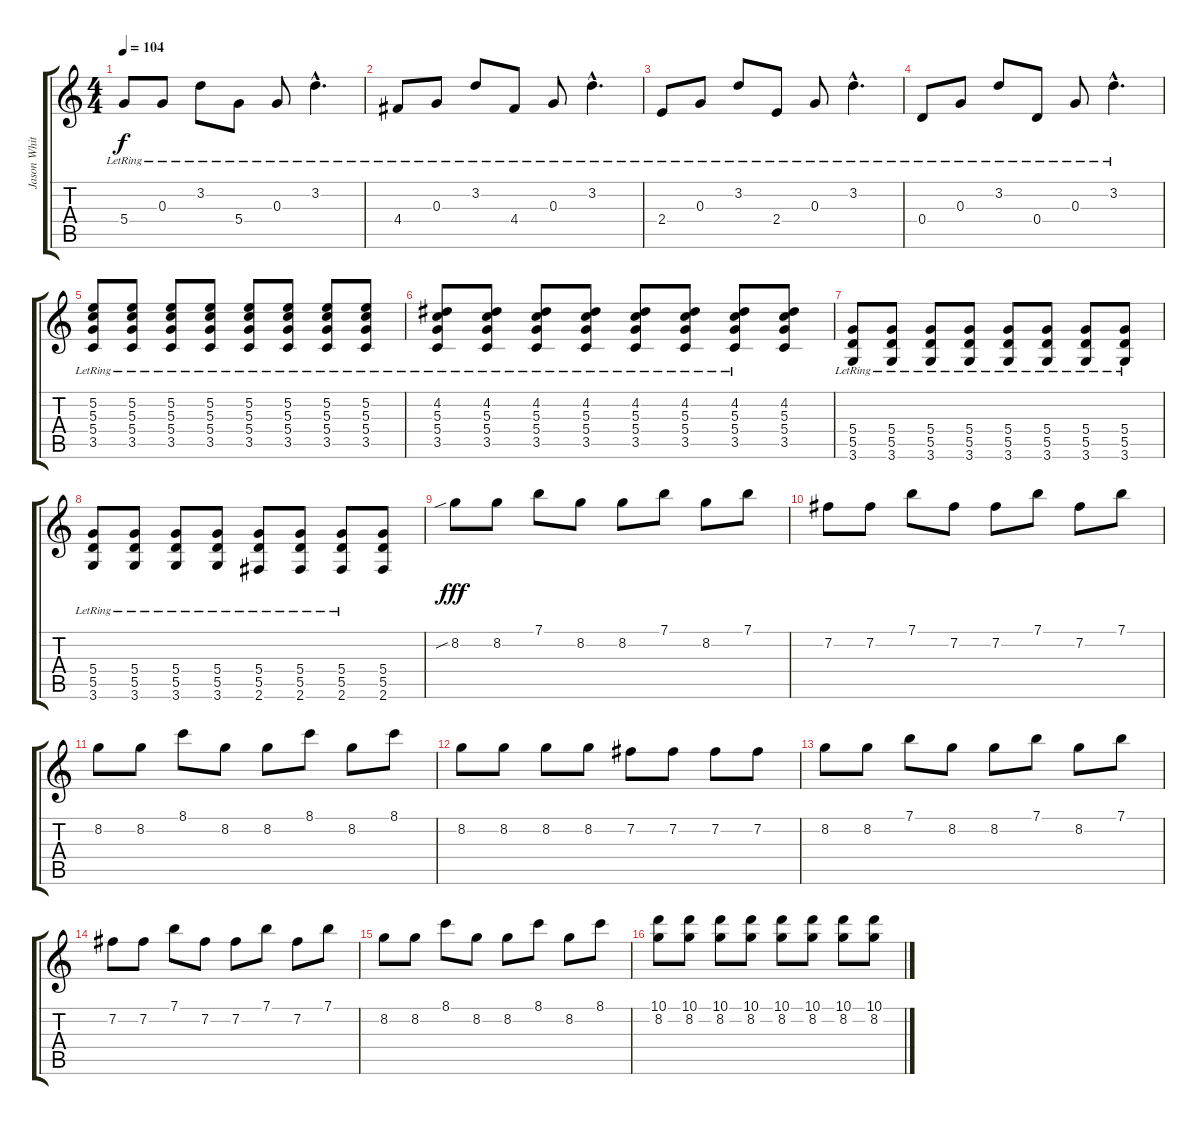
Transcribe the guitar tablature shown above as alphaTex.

\track ("Jason White Gtr 3" "Jason Whit") {instrument overdrivenguitar}
\staff {score tabs}
\tuning (E4 B3 G3 D3 A2 E2) {hide}
\ts (4 4)
\tempo 104
\clef g2
\ks c
5.4{lr}.8{dy f} 0.3{lr}.8 3.2{lr}.8 5.4{lr}.8 0.3{lr}.8 3.2{hac lr}.4{d} |
4.4{lr}.8 0.3{lr}.8 3.2{lr}.8 4.4{lr}.8 0.3{lr}.8 3.2{hac lr}.4{d} |
2.4{lr}.8 0.3{lr}.8 3.2{lr}.8 2.4{lr}.8 0.3{lr}.8 3.2{hac lr}.4{d} |
0.4{lr}.8 0.3{lr}.8 3.2{lr}.8 0.4{lr}.8 0.3{lr}.8 3.2{hac lr}.4{d} |
(5.2{lr} 5.3{lr} 5.4{lr} 3.5{lr}).8 (5.2{lr} 5.3{lr} 5.4{lr} 3.5{lr}).8 (5.2{lr} 5.3{lr} 5.4{lr} 3.5{lr}).8 (5.2{lr} 5.3{lr} 5.4{lr} 3.5{lr}).8 (5.2{lr} 5.3{lr} 5.4{lr} 3.5{lr}).8 (5.2{lr} 5.3{lr} 5.4{lr} 3.5{lr}).8 (5.2{lr} 5.3{lr} 5.4{lr} 3.5{lr}).8 (5.2{lr} 5.3{lr} 5.4 3.5{lr}).8 |
(4.2{lr} 5.3{lr} 5.4{lr} 3.5{lr}).8 (4.2{lr} 5.3{lr} 5.4{lr} 3.5{lr}).8 (4.2{lr} 5.3{lr} 5.4{lr} 3.5{lr}).8 (4.2{lr} 5.3{lr} 5.4{lr} 3.5{lr}).8 (4.2{lr} 5.3{lr} 5.4{lr} 3.5{lr}).8 (4.2{lr} 5.3{lr} 5.4{lr} 3.5{lr}).8 (4.2{lr} 5.3{lr} 5.4{lr} 3.5{lr}).8 (4.2 5.3 5.4 3.5).8 |
(5.4{lr} 5.5{lr} 3.6{lr}).8 (5.4{lr} 5.5{lr} 3.6{lr}).8 (5.4{lr} 5.5{lr} 3.6{lr}).8 (5.4{lr} 5.5{lr} 3.6{lr}).8 (5.4{lr} 5.5{lr} 3.6{lr}).8 (5.4{lr} 5.5{lr} 3.6{lr}).8 (5.4{lr} 5.5{lr} 3.6{lr}).8 (5.4{lr} 5.5{lr} 3.6{lr}).8 |
(5.4{lr} 5.5{lr} 3.6{lr}).8 (5.4{lr} 5.5{lr} 3.6{lr}).8 (5.4{lr} 5.5{lr} 3.6{lr}).8 (5.4{lr} 5.5{lr} 3.6{lr}).8 (5.4{lr} 5.5{lr} 2.6{lr}).8 (5.4{lr} 5.5{lr} 2.6{lr}).8 (5.4{lr} 5.5{lr} 2.6{lr}).8 (5.4 5.5 2.6).8 |
8.2{sib}.8{dy fff} 8.2.8 7.1.8 8.2.8 8.2.8 7.1.8 8.2.8 7.1.8 |
7.2.8 7.2.8 7.1.8 7.2.8 7.2.8 7.1.8 7.2.8 7.1.8 |
8.2.8 8.2.8 8.1.8 8.2.8 8.2.8 8.1.8 8.2.8 8.1.8 |
8.2.8 8.2.8 8.2.8 8.2.8 7.2.8 7.2.8 7.2.8 7.2.8 |
8.2.8 8.2.8 7.1.8 8.2.8 8.2.8 7.1.8 8.2.8 7.1.8 |
7.2.8 7.2.8 7.1.8 7.2.8 7.2.8 7.1.8 7.2.8 7.1.8 |
8.2.8 8.2.8 8.1.8 8.2.8 8.2.8 8.1.8 8.2.8 8.1.8 |
(10.1 8.2).8 (10.1 8.2).8 (10.1 8.2).8 (10.1 8.2).8 (10.1 8.2).8 (10.1 8.2).8 (10.1 8.2).8 (10.1 8.2).8
